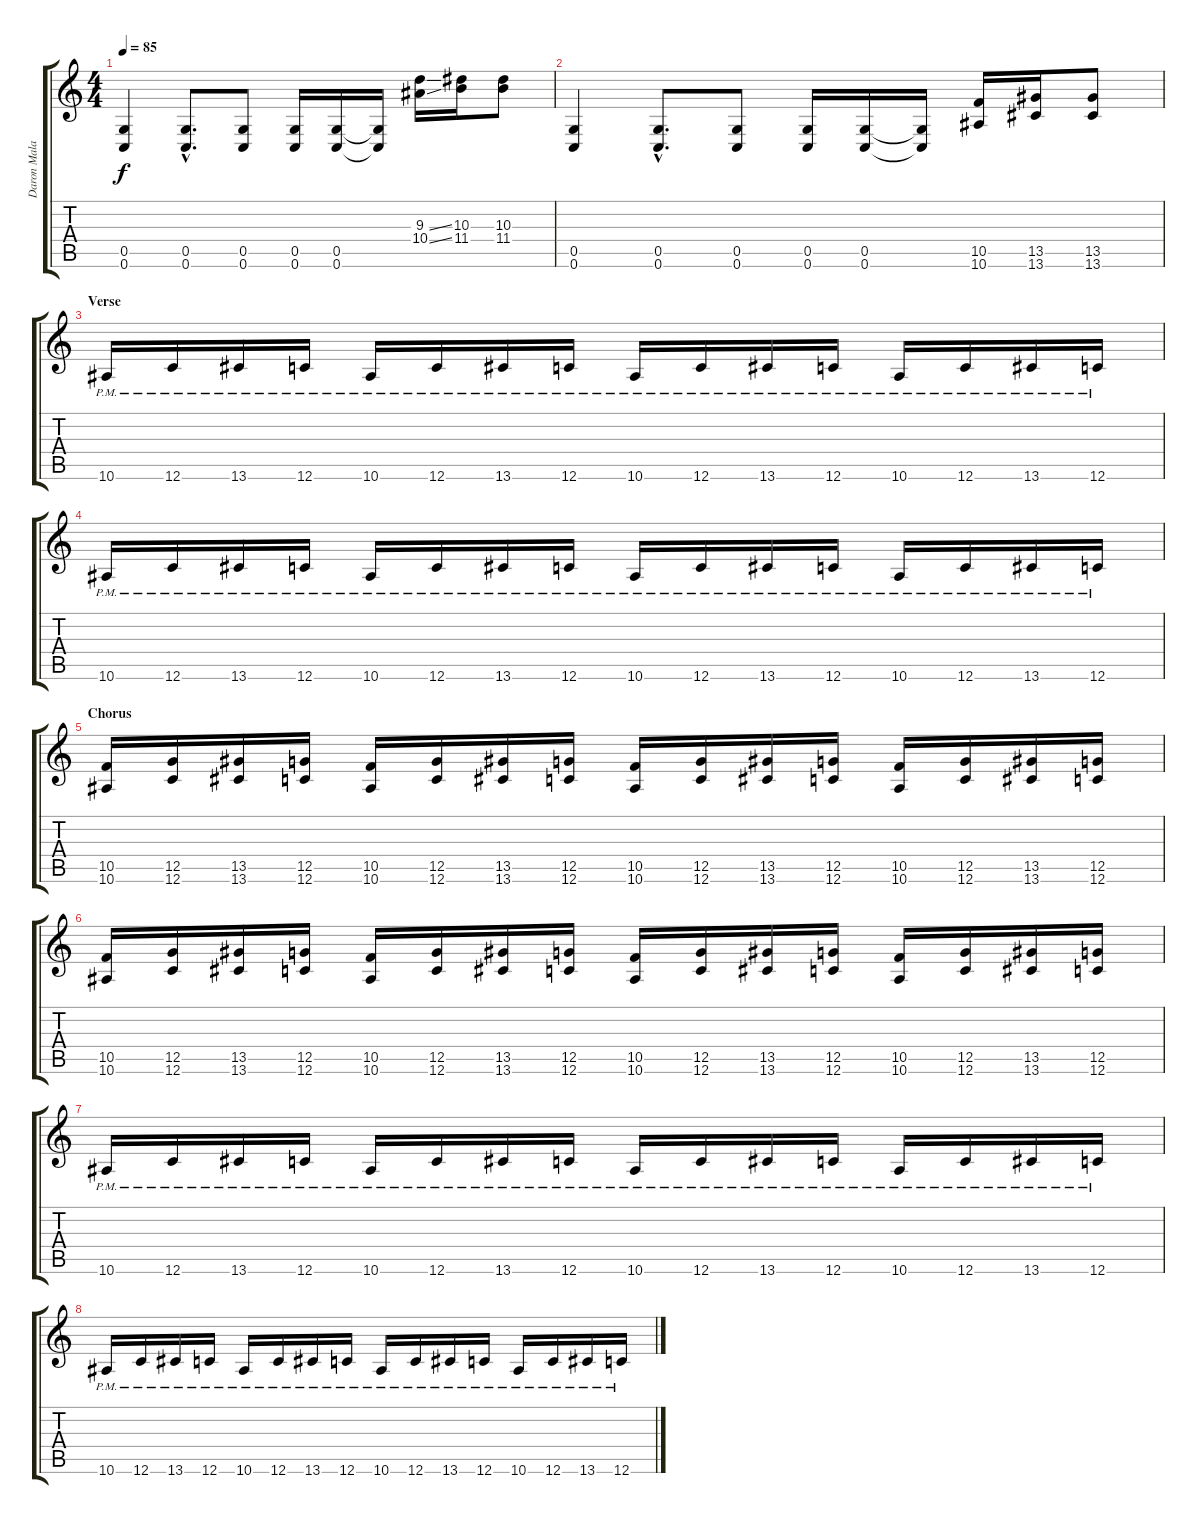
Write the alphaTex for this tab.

\track ("Daron Malakian" "Daron Mala") {instrument distortionguitar}
\staff {score tabs}
\tuning (D4 A3 F3 C3 G2 C2) {hide}
\ts (4 4)
\tempo 85
\clef g2
\ks c
(0.5 0.6).4{dy f} (0.5{hac} 0.6{hac}).8{d} (0.5 0.6).8 (0.5 0.6).16 (0.5 0.6).16 (0.5{t} 0.6{t}).16 (9.3{ss} 10.4{ss}).16 (10.3 11.4).16 (10.3 11.4).8 |
(0.5 0.6).4 (0.5{hac} 0.6{hac}).8{d} (0.5 0.6).8 (0.5 0.6).16 (0.5 0.6).16 (0.5{t} 0.6{t}).16 (10.5 10.6).16 (13.5 13.6).16 (13.5 13.6).8 |
\section ("" "Verse")
10.6{pm}.16 12.6{pm}.16 13.6{pm}.16 12.6{pm}.16 10.6{pm}.16 12.6{pm}.16 13.6{pm}.16 12.6{pm}.16 10.6{pm}.16 12.6{pm}.16 13.6{pm}.16 12.6{pm}.16 10.6{pm}.16 12.6{pm}.16 13.6{pm}.16 12.6{pm}.16 |
10.6{pm}.16 12.6{pm}.16 13.6{pm}.16 12.6{pm}.16 10.6{pm}.16 12.6{pm}.16 13.6{pm}.16 12.6{pm}.16 10.6{pm}.16 12.6{pm}.16 13.6{pm}.16 12.6{pm}.16 10.6{pm}.16 12.6{pm}.16 13.6{pm}.16 12.6{pm}.16 |
\section ("" "Chorus")
(10.5 10.6).16 (12.5 12.6).16 (13.5 13.6).16 (12.5 12.6).16 (10.5 10.6).16 (12.5 12.6).16 (13.5 13.6).16 (12.5 12.6).16 (10.5 10.6).16 (12.5 12.6).16 (13.5 13.6).16 (12.5 12.6).16 (10.5 10.6).16 (12.5 12.6).16 (13.5 13.6).16 (12.5 12.6).16 |
(10.5 10.6).16 (12.5 12.6).16 (13.5 13.6).16 (12.5 12.6).16 (10.5 10.6).16 (12.5 12.6).16 (13.5 13.6).16 (12.5 12.6).16 (10.5 10.6).16 (12.5 12.6).16 (13.5 13.6).16 (12.5 12.6).16 (10.5 10.6).16 (12.5 12.6).16 (13.5 13.6).16 (12.5 12.6).16 |
10.6{pm}.16 12.6{pm}.16 13.6{pm}.16 12.6{pm}.16 10.6{pm}.16 12.6{pm}.16 13.6{pm}.16 12.6{pm}.16 10.6{pm}.16 12.6{pm}.16 13.6{pm}.16 12.6{pm}.16 10.6{pm}.16 12.6{pm}.16 13.6{pm}.16 12.6{pm}.16 |
10.6{pm}.16 12.6{pm}.16 13.6{pm}.16 12.6{pm}.16 10.6{pm}.16 12.6{pm}.16 13.6{pm}.16 12.6{pm}.16 10.6{pm}.16 12.6{pm}.16 13.6{pm}.16 12.6{pm}.16 10.6{pm}.16 12.6{pm}.16 13.6{pm}.16 12.6{pm}.16
